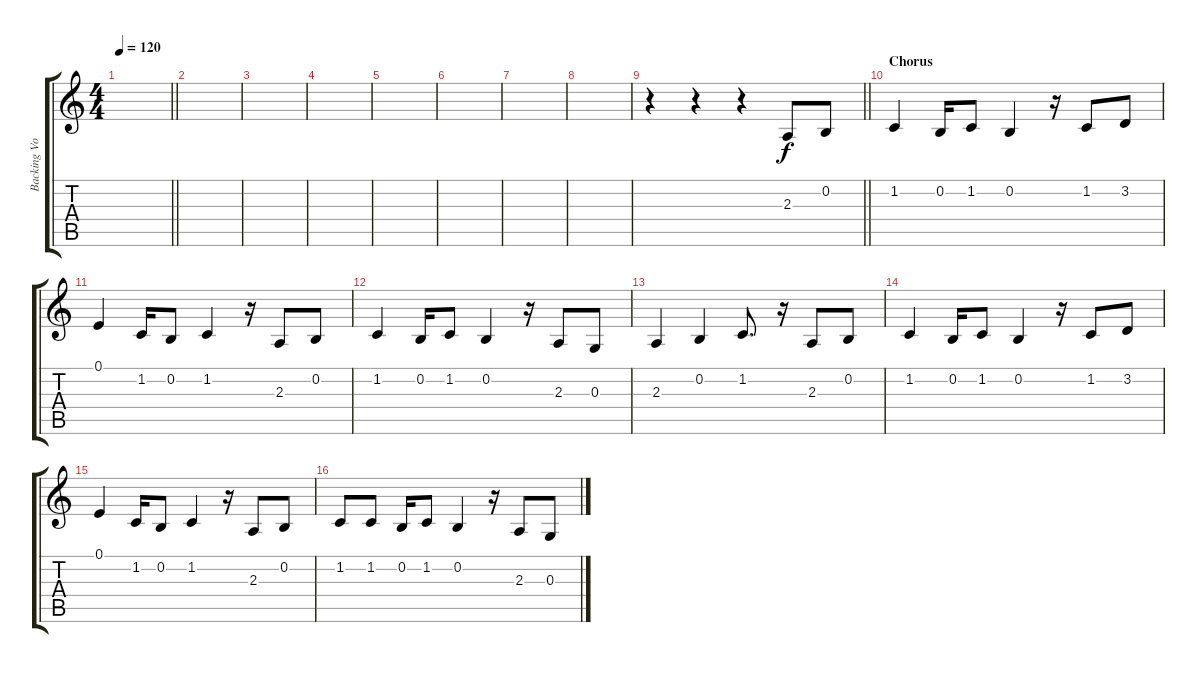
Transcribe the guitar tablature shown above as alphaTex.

\track ("Backing Vocals" "Backing Vo") {instrument lead6voice}
\staff {score tabs}
\tuning (E4 B3 G3 D3 A2 E2) {hide}
\ts (4 4)
\tempo 120
\clef g2
\barLineRight lightlight
\ks c
|
\section ("" "")
|
|
|
|
|
|
|
\barLineRight lightlight
r.4 r.4 r.4 2.3.8 0.2.8 |
\section ("" "Chorus")
1.2.4 0.2.16 1.2.8 0.2.4 r.16 1.2.8 3.2.8 |
0.1.4 1.2.16 0.2.8 1.2.4 r.16 2.3.8 0.2.8 |
1.2.4 0.2.16 1.2.8 0.2.4 r.16 2.3.8 0.3.8 |
2.3.4 0.2.4 1.2.8{d} r.16 2.3.8 0.2.8 |
1.2.4 0.2.16 1.2.8 0.2.4 r.16 1.2.8 3.2.8 |
0.1.4 1.2.16 0.2.8 1.2.4 r.16 2.3.8 0.2.8 |
1.2.8 1.2.8 0.2.16 1.2.8 0.2.4 r.16 2.3.8 0.3.8
